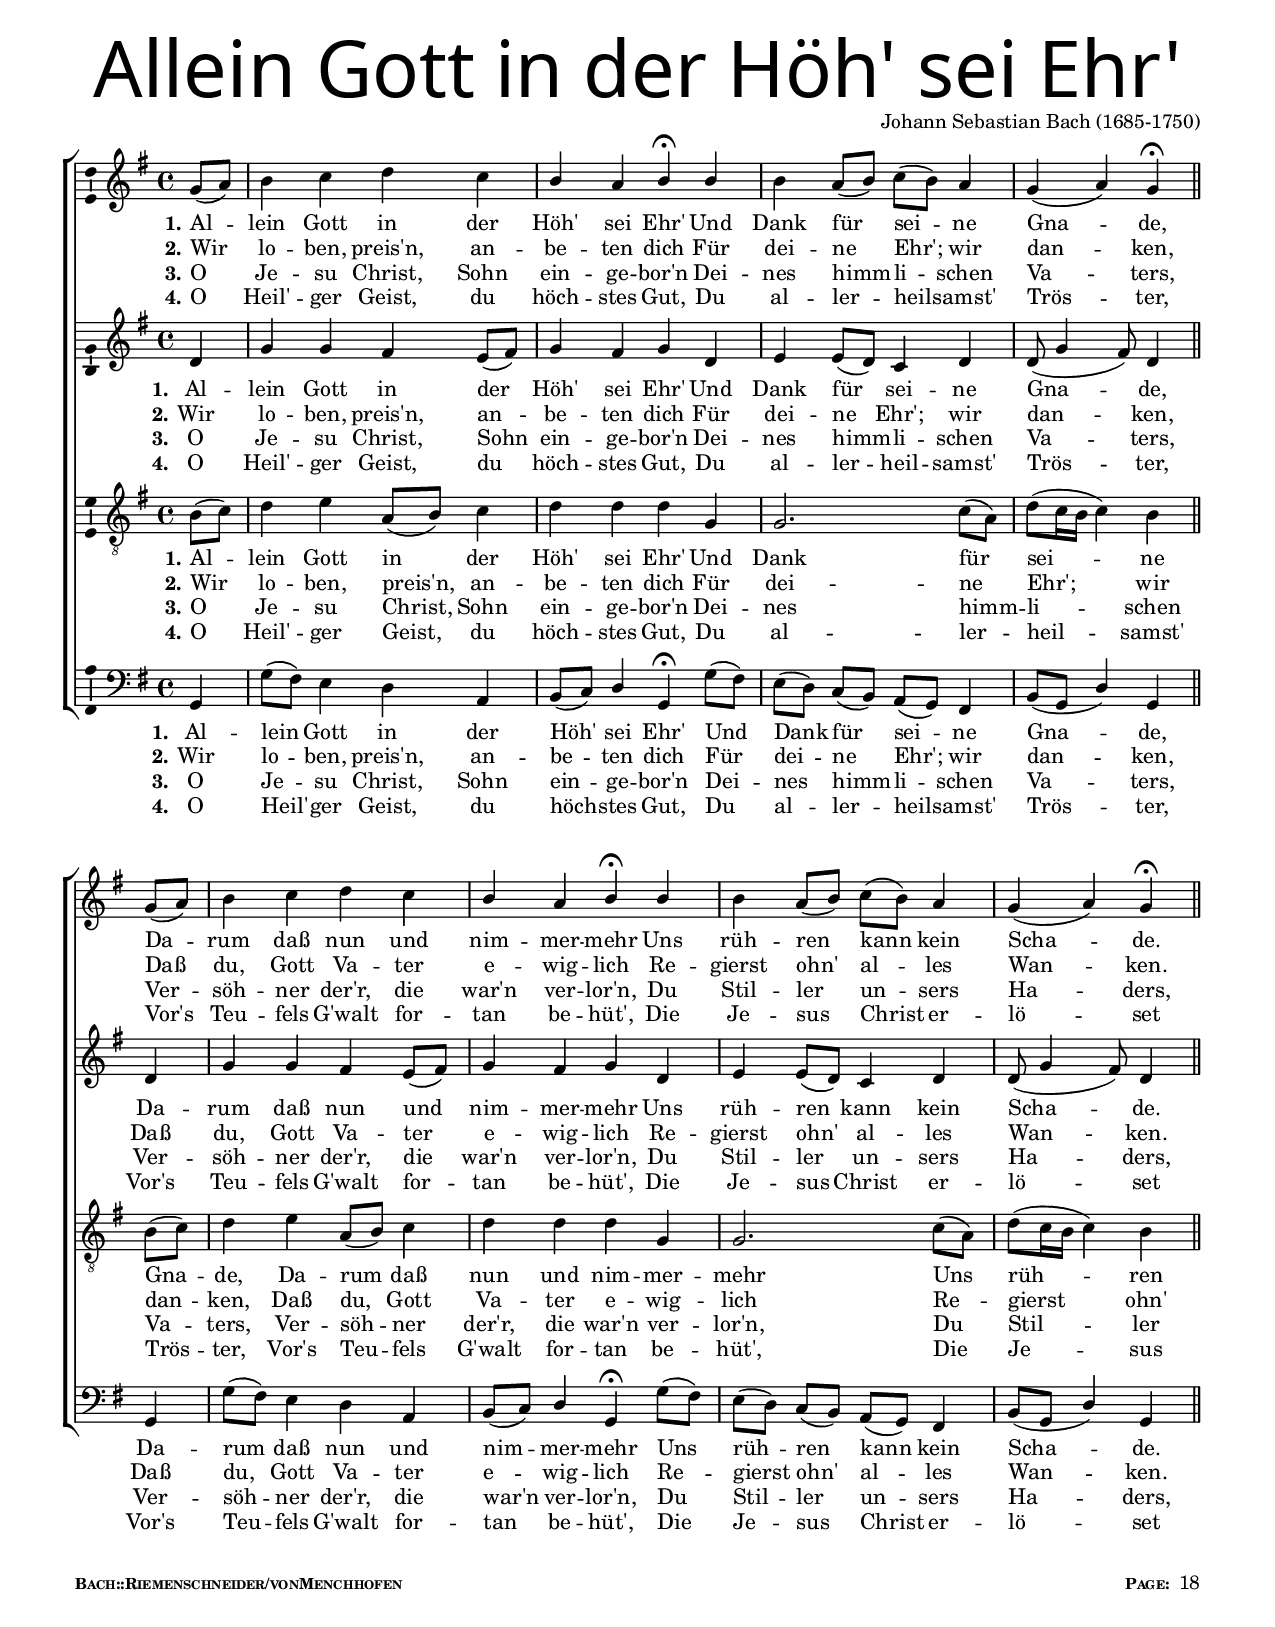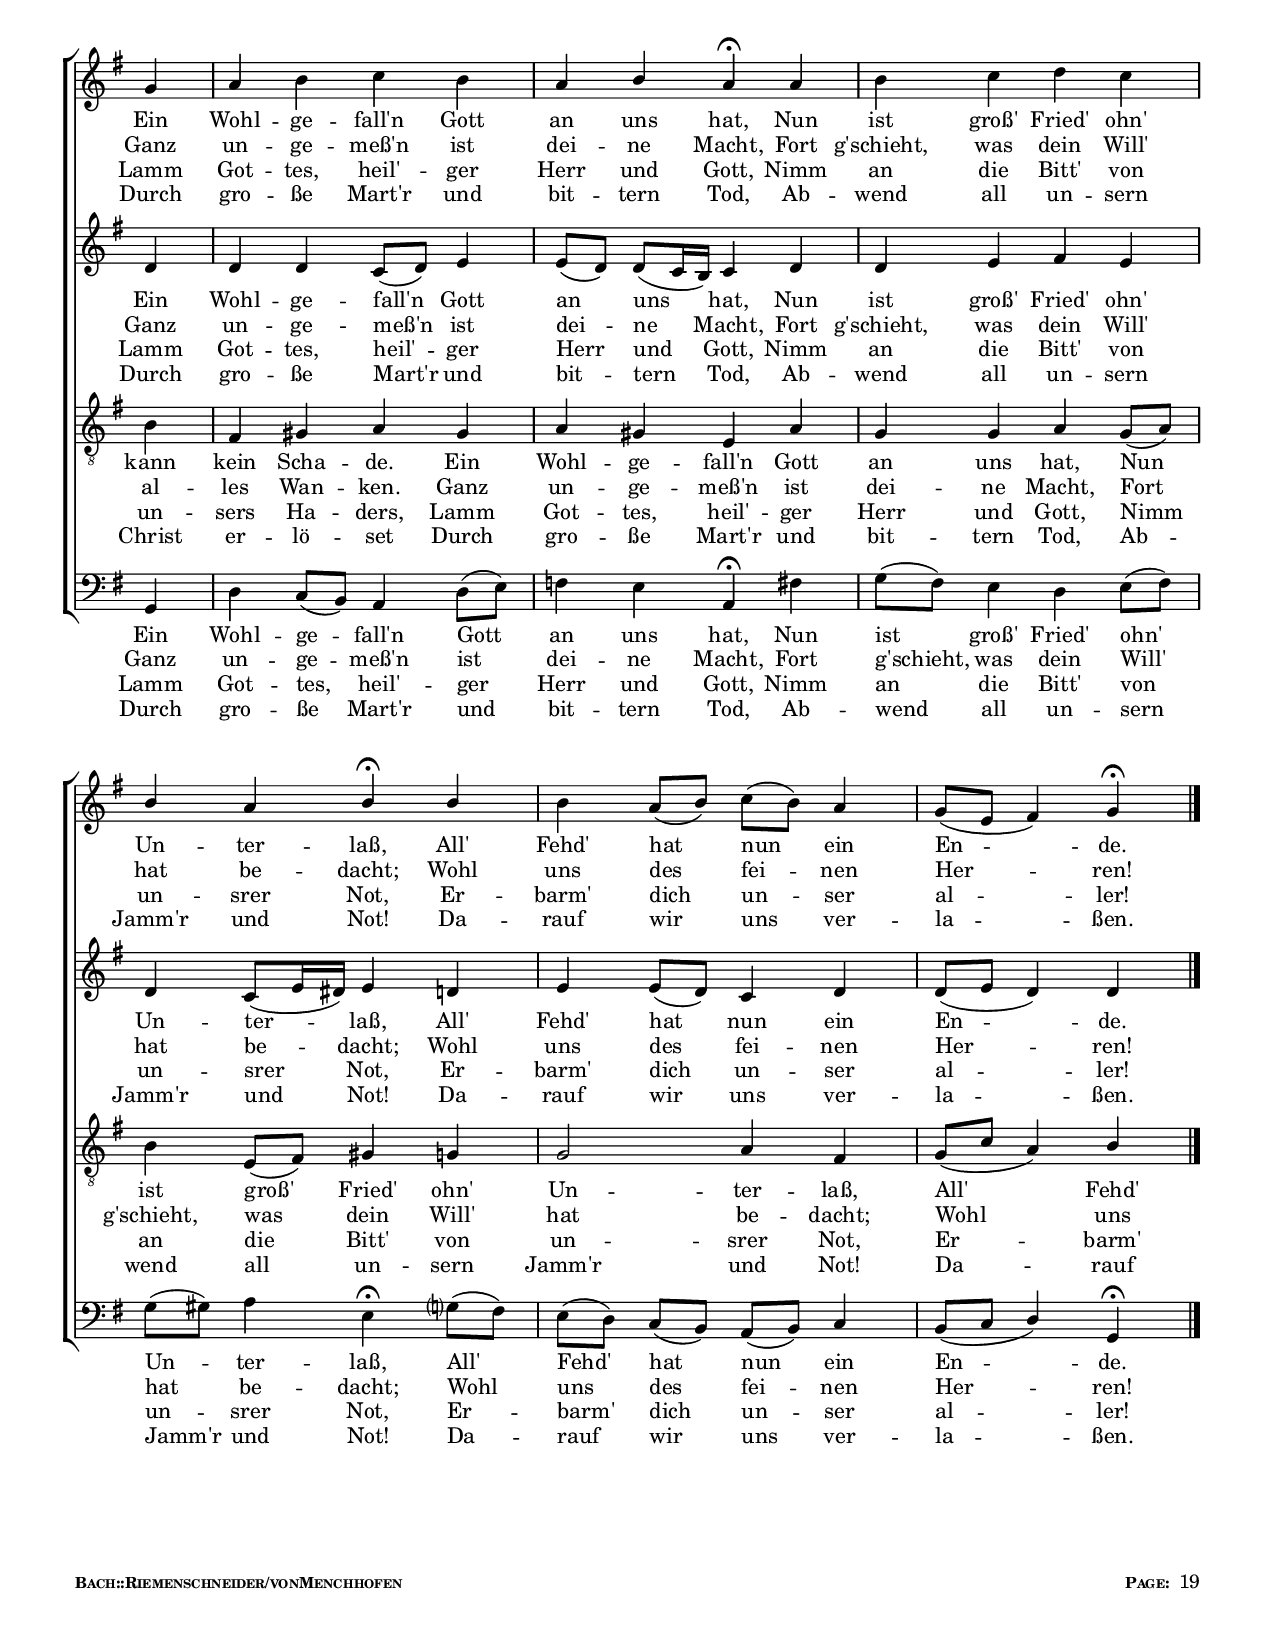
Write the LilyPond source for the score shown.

\version "2.19.28"

%%%%%%%%%%%%%%%%%%%%%%%%%%%%%%%%
% Template File cobbled together by Zack von Menchhofen 
%
% http://www.zacheryv.com
% http://www.choirmaster.ca
% http://www.choir.space
%
%
% Feel Free to Use
%
%%%%%%%%%%%%%%%%%%%%%%%%%%%%%%%%

\header {
    %title = "Title"
  %subtitle = "Subtitle"
  composer = "Johann Sebastian Bach (1685-1750)"
  %arranger = "Used in Cantata BWV 80"
  title = \markup { \override #'(font-name . "KaiserzeitGotisch") \fontsize #8 { "Allein Gott in der Höh' sei Ehr'"}}
  %Make a Crown
  %title = \markup {   \override #'(font-name . "IntellectaCrowns") \fontsize #10 {
  %       Y
  %}}
  %Make a pretty border at the bottom
  %copyright = \markup {\override #'(font-name . "IntellectaHeraldics") \fontsize #13 {      "yyyyyy"    }}
  % Remove default LilyPond tagline
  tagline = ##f
}

%#(set! paper-alist (cons '("halfLegal" . (cons (* 8.5 in) (* 9 in))) paper-alist))
#(set-global-staff-size 17)

\paper {
  #(set-paper-size "letter")
  page-break = #ly:minimal-breaking
   #(include-special-characters)
  %between-system-space = 10\mm
  two-sided = true
  top-margin = .3\in
  bottom-margin = .3\in 
  %inner-margin = 1\in
  left-margin = .5\in
  right-margin = .5\in
  system-system-spacing.basic-distance = #24
  systems-per-page = #2
  first-page-number = #18
  print-first-page-number =  ##t
  oddHeaderMarkup = \markup \fill-line { " "  }
  evenHeaderMarkup = \markup \fill-line { " "  }
  oddFooterMarkup = \markup { 
                        \fill-line {
                          \line {   \tiny \bold \smallCaps "Bach::Riemenschneider/vonMenchhofen "    }
                          \line { \tiny \bold \smallCaps "Page: "   \on-the-fly #print-page-number-check-first \fromproperty #'page:page-number-string } 
                        } 
                      }
  evenFooterMarkup = \markup { 
                        \fill-line {
                          \line { \tiny \bold \smallCaps "Bach::Riemenschneider/vonMenchhofen"  }
                          \line { \tiny \bold \smallCaps  "    Page: "   \on-the-fly #print-page-number-check-first \fromproperty #'page:page-number-string  } 
                        } 
                      }
                      ragged-bottom = ##t
}

\layout {
  \context {
    \Score
    \remove "Bar_number_engraver"
  }
  \context {
    \Voice
    \consists "Melody_engraver"
    \override Stem #'neutral-direction = #'()
  }
}

global = {
  \key g \major
  \time 4/4
  \partial 4
}

soprano = \relative c'' {
  \global
  % Music follows here.
  g8( a) b4 c d c b a b\fermata b b a8( b) c[( b)] a4 g( a) g\fermata \bar "||"
  g8( a) b4 c d c b a b\fermata b b a8( b) c[( b)] a4 g( a) g\fermata \bar "||"
  g a b c b a b a\fermata a b c d c b a b\fermata b b a8( b) c[( b)] a4 g8( e fis4)  
  g\fermata \bar "|."
}

alto = \relative c' {
  \global
  % Music follows here.
  d4 g g fis e8( fis) g4 fis g d e e8( d) c4 d d8( g4 fis8) d4
  d4 g g fis e8( fis) g4 fis g d e e8( d) c4 d d8( g4 fis8) d4
  d d d c8( d) e4 e8[( d)] d( c16 b) c4 d d e fis e d c8( e16 dis) e4 d! 
  e e8( d) c4 d d8( e d4) d 
}

tenor = \relative c' {
  \global
  % Music follows here.
  b8( c) d4 e a,8( b) c4 d d d g, g2. c8( a) d( c16 b c4) b
  b8( c) d4 e a,8( b) c4 d d d g, g2. c8( a) d( c16 b c4) b
  b fis gis a gis a gis e a g g a g8( a) b4 e,8( fis) gis4 g! g2 a4 fis g8( c a4) b
}

bass = \relative c {
  \global
  % Music follows here.
  g4 g'8( fis) e4 d a b8( c) d4 g,\fermata g'8( fis) 
  e[( d)] c( b) a( g) fis4 b8( g d'4) g,
  g4 g'8( fis) e4 d a b8( c) d4 g,\fermata g'8( fis) 
  e[( d)] c( b) a( g) fis4 b8( g d'4) g,
  g d' c8( b) a4 d8( e) f!4 e a,\fermata fis' g8( fis) e4 d e8( fis) g8( gis) a4 
  e\fermata g?8( fis) e[( d)] c( b) a( b) c4 b8( c d4) g,\fermata
}

verseOne = \lyricmode {
  \set stanza = "1."
  % Lyrics follow here.
  Al -- lein Gott in der Höh' sei Ehr'
  Und Dank für sei -- ne Gna -- de,
  Da -- rum daß nun und nim -- mer -- mehr
  Uns rüh -- ren kann kein Scha -- de.
  Ein Wohl -- ge -- fall'n Gott an uns hat,
  Nun ist groß' Fried' ohn' Un -- ter -- laß,
  All' Fehd' hat nun ein En -- de.
}

verseTwo = \lyricmode {
  \set stanza = "2."
  % Lyrics follow here.
  Wir lo -- ben, preis'n, an -- be -- ten dich
  Für dei -- ne Ehr'; wir dan -- ken,
  Daß du, Gott Va -- ter e -- wig -- lich
  Re -- gierst ohn' al -- les Wan -- ken.
  Ganz un -- ge -- meß'n ist dei -- ne Macht,
  Fort g'schieht, was dein Will' hat be -- dacht;
  Wohl uns des fei -- nen Her -- ren!
}

verseThree = \lyricmode {
  \set stanza = "3."
  % Lyrics follow here.
  O Je -- su Christ, Sohn ein -- ge -- bor'n
  Dei -- nes himm -- li -- schen Va -- ters,
  Ver -- söh -- ner der'r, die war'n ver -- lor'n,
  Du Stil -- ler un -- sers Ha -- ders,
  Lamm Got -- tes, heil' -- ger Herr und Gott,
  Nimm an die Bitt' von un -- srer Not,
  Er -- barm' dich un -- ser al -- ler! 
}

verseFour = \lyricmode {
  \set stanza = "4."
  % Lyrics follow here.
  O Heil' -- ger Geist, du höch -- stes Gut,
  Du al -- ler -- heil -- samst' Trös -- ter,
  Vor's Teu -- fels G'walt for -- tan be -- hüt',
  Die Je -- sus Christ er -- lö -- set
  Durch gro -- ße Mart'r und bit -- tern Tod,
  Ab -- wend all un -- sern Jamm'r und Not!
  Da -- rauf wir uns ver -- la -- ßen.
}

\score {
  \new ChoirStaff <<
    \new Staff \with {
      %instrumentName = "S."
      \consists "Ambitus_engraver"
    } { \soprano }
    \addlyrics { \verseOne }
    \addlyrics { \verseTwo }
    \addlyrics { \verseThree }
    \addlyrics { \verseFour }
    \new Staff \with {
      %instrumentName = "A."
      \consists "Ambitus_engraver"
    } { \alto }
    \addlyrics { \verseOne }
    \addlyrics { \verseTwo }
    \addlyrics { \verseThree }
    \addlyrics { \verseFour }
    \new Staff \with {
      %instrumentName = "T."
      \consists "Ambitus_engraver"
    } { \clef "treble_8" \tenor }
    \addlyrics { \verseOne }
    \addlyrics { \verseTwo }
    \addlyrics { \verseThree }
    \addlyrics { \verseFour }
    \new Staff \with {
      %instrumentName = "B."
      \consists "Ambitus_engraver"
    } { \clef bass \bass }
    \addlyrics { \verseOne }
    \addlyrics { \verseTwo }
    \addlyrics { \verseThree }
    \addlyrics { \verseFour }
  >>
  \layout {
    indent = 0
  }
}

%%%%%%%%%%% USE THIS SECTION FOR TWO COLUMN TEXT BELOW MUSIC
%
%#(define-markup-command (columns layout props args) (markup-list?)
%   (let ((line-width (/ (chain-assoc-get 'line-width props
%                         (ly:output-def-lookup layout 'line-width))
%                        (max (length args) 1))))
%     (interpret-markup layout props
%       (make-line-markup (map (lambda (line)
%                                (markup #:pad-to-box `(0 . ,line-width) '(0 . 0)
%                                  #:override `(line-width . ,line-width)
%                                  line))
%                               args)))))
%
%\markup {
%  \fill-line { 
%     \line { 
%       \override #'(font-name . "IntellectaHeraldics") \fontsize #20 {
%         b
%       }
%     }
%  }
%}

%\markup \abs-fontsize #12 {\null}
%\markup \abs-fontsize #17 {{\concat {\smallCaps "Ein Feste Burg ist Unser Gott "}}}
%\markup \abs-fontsize #17 {{\concat {
% \italic {"(A Mighty Fortress is our God)"}}}}
%\markup \abs-fontsize #12 {\null}
%\markup \abs-fontsize #12 {\null}
%\markup \abs-fontsize #12 {\null}
%\markup 
%  \abs-fontsize #11  {
%    \wordwrap  { \justify {
%      In his book, \italic {Bach: Music in the Castle of Heaven,} Sir John Eliot Gardner shares a story of the Bach family.  Bach's whole family were musicians.  They would often get together for huge family affairs-Dinners and Picnics.  Apparently, the Bach family loved to sing "bawldy" drinking songs.  But being a good and faithful Lutheran family, they would often also sing hymns together. So I had to include the most famous of all the German hymns!}
%      }
%    }	   
%\markup \abs-fontsize #12 {\null}
%\markup \abs-fontsize #12 {\null}
%\markup \abs-fontsize #12 {\null}
%\markup \abs-fontsize #12 \fill-line {\smallCaps { "- Translation -"} }
%\markup \abs-fontsize #12 {\null}
%\markup { \columns {
%  \column { 
%    \override #'(font-name . "PlakatFraktur") {
%    \wordwrap  { \justify {
%        "Ein' feste Burg ist unser Gott, Ein' gute Wehr und" 
%        "waffen, Er hilft uns frei aus aller Not, Die uns jetzt" 
%        "hat betroffen. Der alt' böse Feind, Mit ernst er's "
%        "jetzt meint, Groß Macht und viel List Sein' grausam" 
%        "Rüftung ist, Auf Erb' ist nicht Sein's Gleichen." 
%    }}  
%    }
%  }
%  \column \abs-fontsize #10 { 
%    \wordwrap  { \justify {
%      "A mighty fortress is our God, A bulwark "
%      "never failing, He helps us free from " 
%      "every need that affects us. The old evil" 
%      "enemy, thinks he's now a great power and" 
%      "much cunning - His cruelty has is not "
%      "an equal."
%    }}
%  }
%}
%}
%\markup \abs-fontsize #12 {\null}
%\markup \abs-fontsize #12 {\null}
%\markup \abs-fontsize #12 {\null}
%\markup { \columns {
%  \column { 
%    \override #'(font-name . "PlakatFraktur")  {
%    \wordwrap  { \justify {
%        "Mit uns'rer Macht ist nichts gethan, Wir find gar" 
%        "bald verloren, Es streit' für uns der rechte Mann,"
%        "Den Gott hat selbst erforen. Fragst du, wer der" 
%        "ist? Er heißt Jesus Christ, Der Herr Zebaoth,"
%        "Und ist fein ander' Gott, Das feld"
%        "muß Er behalten." 
%    }}  
%    }
%  }
%  \column \abs-fontsize #10 { 
%    \wordwrap  { \justify {
%      "With our power nothing is done, we find we are"
%      "lost. For us the right man is on our side,"
%      "whom God Himself has given. Ask you who is"
%      "He? His name is Jesus Christ, the Lord of"
%      "Hosts, and He must win the battle."
%    }}
%  }
%}
%}

